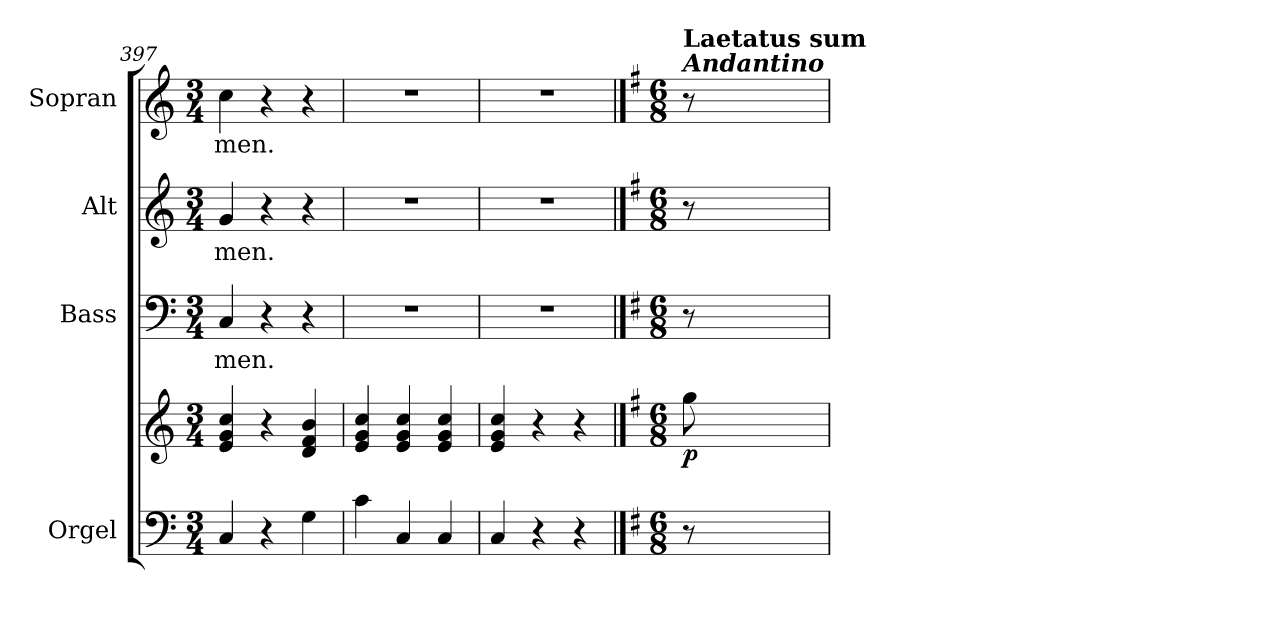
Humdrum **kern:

**kern	**kern	**dynam	**kern	**text	**kern	**text	**kern	**text
*part4	*part4	*part4	*part3	*part3	*part2	*part2	*part1	*part1
*staff5	*staff4	*staff4/5	*staff3	*staff3	*staff2	*staff2	*staff1	*staff1
*I"Orgel	*	*	*I"Bass	*	*I"Alt	*	*I"Sopran	*
*I'Org.	*	*	*I'B.	*	*I'A.	*	*I'S.	*
*clefF4	*clefG2	*	*clefF4	*	*clefG2	*	*clefG2	*
*k[]	*k[]	*	*k[]	*	*k[]	*	*k[]	*
*C:	*C:	*	*C:	*	*C:	*	*C:	*
*M3/4	*M3/4	*	*M3/4	*	*M3/4	*	*M3/4	*
=397	=397	=397	=397	=397	=397	=397	=397	=397
!	!	!	!	!LO:LY:b	!	!LO:LY:b	!	!LO:LY:b
4C/	4e/ 4g/ 4cc/	.	4C/	-men.	4g/	-men.	4cc\	-men.
4r	4r	.	4r	.	4r	.	4r	.
4G\	4d/ 4f/ 4b/	.	4r	.	4r	.	4r	.
=398	=398	=398	=398	=398	=398	=398	=398	=398
4c\	4e/ 4g/ 4cc/	.	2.r	.	2.r	.	2.r	.
4C/	4e/ 4g/ 4cc/	.	.	.	.	.	.	.
4C/	4e/ 4g/ 4cc/	.	.	.	.	.	.	.
=399	=399	=399	=399	=399	=399	=399	=399	=399
4C/	4e/ 4g/ 4cc/	.	2.r	.	2.r	.	2.r	.
4r	4r	.	.	.	.	.	.	.
4r	4r	.	.	.	.	.	.	.
!!LO:LB:g=z
==400	==400	==400	==400	==400	==400	==400	==400	==400
*k[f#]	*k[f#]	*	*k[f#]	*	*k[f#]	*	*k[f#]	*
*G:	*G:	*	*G:	*	*G:	*	*G:	*
*M6/8	*M6/8	*	*M6/8	*	*M6/8	*	*M6/8	*
!	!	!	!	!	!	!	!LO:TX:a:Bi:t=Andantino	!
!	!	!	!	!	!	!	!LO:TX:a:B:t=Laetatus sum	!
!	!	!LO:DY:b	!	!	!	!	!	!
8r	8gg\	p	8r	.	8r	.	8r	.
=	=	=	=	=	=	=	=	=
*-	*-	*-	*-	*-	*-	*-	*-	*-
